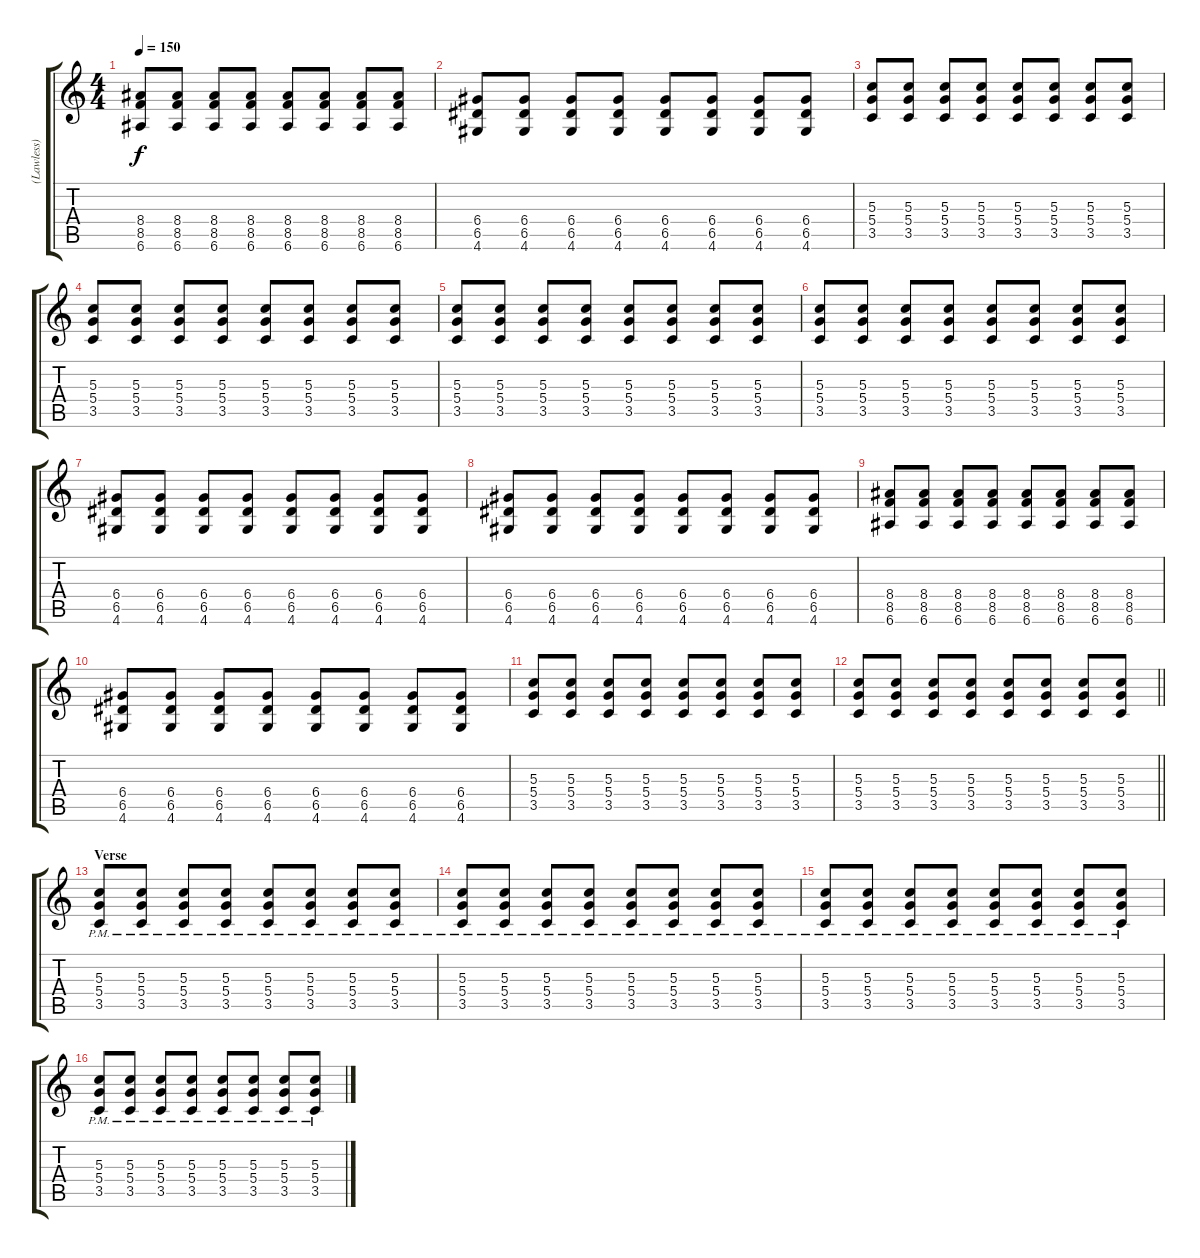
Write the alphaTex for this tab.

\track ("(Lawless) Rhythm Guitar" "(Lawless) ") {instrument distortionguitar}
\staff {score tabs}
\tuning (E4 B3 G3 D3 A2 E2) {hide}
\ts (4 4)
\tempo 150
\clef g2
\ks c
(8.4 8.5 6.6).8{dy f} (8.4 8.5 6.6).8 (8.4 8.5 6.6).8 (8.4 8.5 6.6).8 (8.4 8.5 6.6).8 (8.4 8.5 6.6).8 (8.4 8.5 6.6).8 (8.4 8.5 6.6).8 |
(6.4 6.5 4.6).8 (6.4 6.5 4.6).8 (6.4 6.5 4.6).8 (6.4 6.5 4.6).8 (6.4 6.5 4.6).8 (6.4 6.5 4.6).8 (6.4 6.5 4.6).8 (6.4 6.5 4.6).8 |
(5.3 5.4 3.5).8 (5.3 5.4 3.5).8 (5.3 5.4 3.5).8 (5.3 5.4 3.5).8 (5.3 5.4 3.5).8 (5.3 5.4 3.5).8 (5.3 5.4 3.5).8 (5.3 5.4 3.5).8 |
(5.3 5.4 3.5).8 (5.3 5.4 3.5).8 (5.3 5.4 3.5).8 (5.3 5.4 3.5).8 (5.3 5.4 3.5).8 (5.3 5.4 3.5).8 (5.3 5.4 3.5).8 (5.3 5.4 3.5).8 |
(5.3 5.4 3.5).8 (5.3 5.4 3.5).8 (5.3 5.4 3.5).8 (5.3 5.4 3.5).8 (5.3 5.4 3.5).8 (5.3 5.4 3.5).8 (5.3 5.4 3.5).8 (5.3 5.4 3.5).8 |
(5.3 5.4 3.5).8 (5.3 5.4 3.5).8 (5.3 5.4 3.5).8 (5.3 5.4 3.5).8 (5.3 5.4 3.5).8 (5.3 5.4 3.5).8 (5.3 5.4 3.5).8 (5.3 5.4 3.5).8 |
(6.4 6.5 4.6).8 (6.4 6.5 4.6).8 (6.4 6.5 4.6).8 (6.4 6.5 4.6).8 (6.4 6.5 4.6).8 (6.4 6.5 4.6).8 (6.4 6.5 4.6).8 (6.4 6.5 4.6).8 |
(6.4 6.5 4.6).8 (6.4 6.5 4.6).8 (6.4 6.5 4.6).8 (6.4 6.5 4.6).8 (6.4 6.5 4.6).8 (6.4 6.5 4.6).8 (6.4 6.5 4.6).8 (6.4 6.5 4.6).8 |
(8.4 8.5 6.6).8 (8.4 8.5 6.6).8 (8.4 8.5 6.6).8 (8.4 8.5 6.6).8 (8.4 8.5 6.6).8 (8.4 8.5 6.6).8 (8.4 8.5 6.6).8 (8.4 8.5 6.6).8 |
(6.4 6.5 4.6).8 (6.4 6.5 4.6).8 (6.4 6.5 4.6).8 (6.4 6.5 4.6).8 (6.4 6.5 4.6).8 (6.4 6.5 4.6).8 (6.4 6.5 4.6).8 (6.4 6.5 4.6).8 |
(5.3 5.4 3.5).8 (5.3 5.4 3.5).8 (5.3 5.4 3.5).8 (5.3 5.4 3.5).8 (5.3 5.4 3.5).8 (5.3 5.4 3.5).8 (5.3 5.4 3.5).8 (5.3 5.4 3.5).8 |
\barLineRight lightlight
(5.3 5.4 3.5).8 (5.3 5.4 3.5).8 (5.3 5.4 3.5).8 (5.3 5.4 3.5).8 (5.3 5.4 3.5).8 (5.3 5.4 3.5).8 (5.3 5.4 3.5).8 (5.3 5.4 3.5).8 |
\section ("" "Verse")
(5.3{pm} 5.4{pm} 3.5{pm}).8 (5.3{pm} 5.4{pm} 3.5{pm}).8 (5.3{pm} 5.4{pm} 3.5{pm}).8 (5.3{pm} 5.4{pm} 3.5{pm}).8 (5.3{pm} 5.4{pm} 3.5{pm}).8 (5.3{pm} 5.4{pm} 3.5{pm}).8 (5.3{pm} 5.4{pm} 3.5{pm}).8 (5.3{pm} 5.4{pm} 3.5{pm}).8 |
(5.3{pm} 5.4{pm} 3.5{pm}).8 (5.3{pm} 5.4{pm} 3.5{pm}).8 (5.3{pm} 5.4{pm} 3.5{pm}).8 (5.3{pm} 5.4{pm} 3.5{pm}).8 (5.3{pm} 5.4{pm} 3.5{pm}).8 (5.3{pm} 5.4{pm} 3.5{pm}).8 (5.3{pm} 5.4{pm} 3.5{pm}).8 (5.3{pm} 5.4{pm} 3.5{pm}).8 |
(5.3{pm} 5.4{pm} 3.5{pm}).8 (5.3{pm} 5.4{pm} 3.5{pm}).8 (5.3{pm} 5.4{pm} 3.5{pm}).8 (5.3{pm} 5.4{pm} 3.5{pm}).8 (5.3{pm} 5.4{pm} 3.5{pm}).8 (5.3{pm} 5.4{pm} 3.5{pm}).8 (5.3{pm} 5.4{pm} 3.5{pm}).8 (5.3{pm} 5.4{pm} 3.5{pm}).8 |
(5.3{pm} 5.4{pm} 3.5{pm}).8 (5.3{pm} 5.4{pm} 3.5{pm}).8 (5.3{pm} 5.4{pm} 3.5{pm}).8 (5.3{pm} 5.4{pm} 3.5{pm}).8 (5.3{pm} 5.4{pm} 3.5{pm}).8 (5.3{pm} 5.4{pm} 3.5{pm}).8 (5.3{pm} 5.4{pm} 3.5{pm}).8 (5.3{pm} 5.4{pm} 3.5{pm}).8
